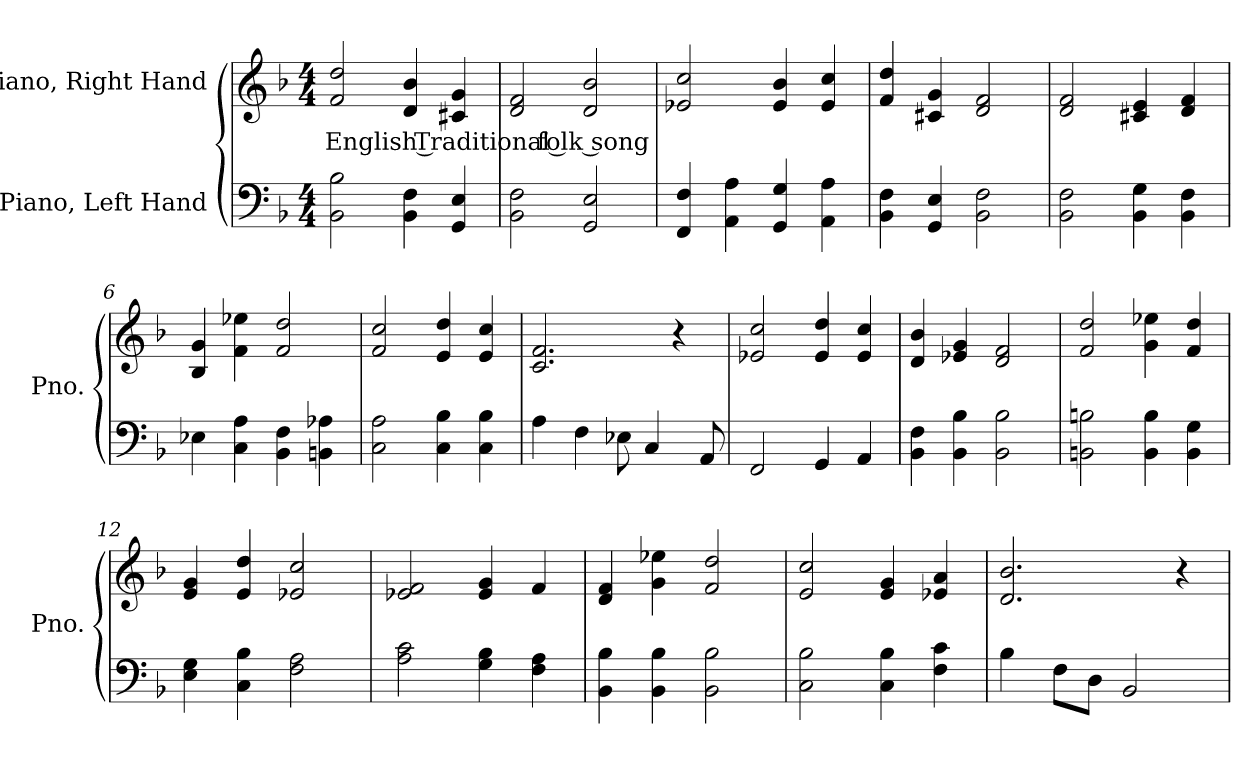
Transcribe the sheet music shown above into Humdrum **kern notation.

**kern	**kern	**text
*part2	*part1	*part1
*staff2	*staff1	*staff1
*I"Piano, Left Hand	*I"Piano, Right Hand	*
*I'Pno.	*I'Pno.	*
*clefF4	*clefG2	*
*k[b-]	*k[b-]	*
*M4/4	*M4/4	*
*MM100	*MM100	*
=1	=1	=1
!	!	!LO:LY:b
2BB-\ 2B-\	2f/ 2dd/	English Traditional folk song
4BB-\ 4F\	4d/ 4b-/	.
4GG/ 4E/	4c#X/ 4g/	.
=2	=2	=2
2BB-\ 2F\	2d/ 2f/	.
2GG/ 2E/	2d/ 2b-/	.
=3	=3	=3
4FF/ 4F/	2e-X/ 2cc/	.
4AA\ 4A\	.	.
4GG/ 4G/	4e-/ 4b-/	.
4AA\ 4A\	4e-/ 4cc/	.
=4	=4	=4
4BB-\ 4F\	4f/ 4dd/	.
4GG/ 4E/	4c#X/ 4g/	.
2BB-\ 2F\	2d/ 2f/	.
=5	=5	=5
2BB-\ 2F\	2d/ 2f/	.
4BB-\ 4G\	4c#X/ 4e/	.
4BB-\ 4F\	4d/ 4f/	.
!!LO:LB:g=z
=6	=6	=6
4E-X\	4B-/ 4g/	.
4C\ 4A\	4f\ 4ee-X\	.
4BB-\ 4F\	2f/ 2dd/	.
4BBn\ 4A-X\	.	.
=7	=7	=7
2C\ 2A\	2f/ 2cc/	.
4C\ 4B-\	4e/ 4dd/	.
4C\ 4B-\	4e/ 4cc/	.
=8	=8	=8
4A\	2.c/ 2.f/	.
4F\	.	.
8E-X\	.	.
4C/	.	.
.	4r	.
8AA/	.	.
=9	=9	=9
2FF/	2e-X/ 2cc/	.
4GG/	4e-/ 4dd/	.
4AA/	4e-/ 4cc/	.
=10	=10	=10
4BB-\ 4F\	4d/ 4b-/	.
4BB-\ 4B-\	4e-X/ 4g/	.
2BB-\ 2B-\	2d/ 2f/	.
=11	=11	=11
2BBn\ 2Bn\	2f/ 2dd/	.
4BB\ 4B\	4g\ 4ee-X\	.
4BB\ 4G\	4f/ 4dd/	.
=12	=12	=12
4E\ 4G\	4e/ 4g/	.
4C\ 4B-\	4e/ 4dd/	.
2F\ 2A\	2e-X/ 2cc/	.
=13	=13	=13
2A\ 2c\	2e-X/ 2f/	.
4G\ 4B-\	4e-/ 4g/	.
4F\ 4A\	4f/	.
!!LO:LB:g=z
=14	=14	=14
4BB-\ 4B-\	4d/ 4f/	.
4BB-\ 4B-\	4g\ 4ee-X\	.
2BB-\ 2B-\	2f/ 2dd/	.
=15	=15	=15
2C\ 2B-\	2e/ 2cc/	.
4C\ 4B-\	4e/ 4g/	.
4F\ 4c\	4e-X/ 4a/	.
=16	=16	=16
4B-\	2.d/ 2.b-/	.
8F\L	.	.
8D\J	.	.
2BB-/	.	.
.	4r	.
=	=	=
*-	*-	*-
